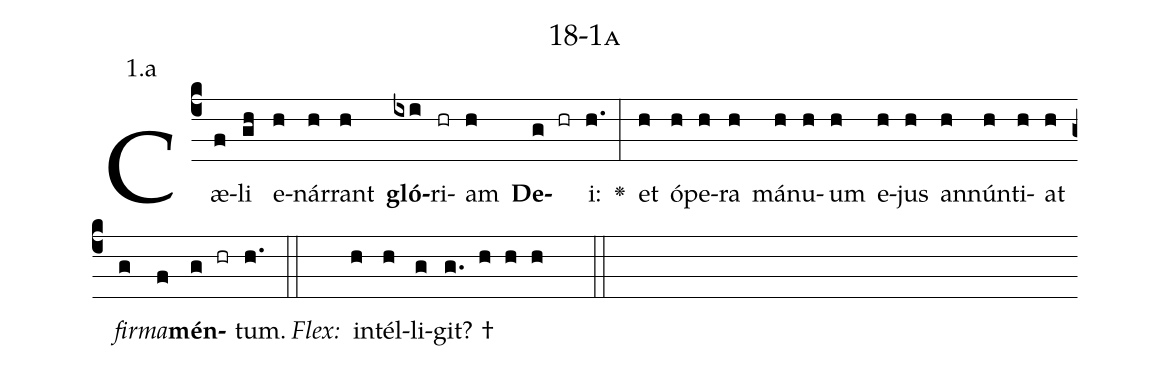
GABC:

name: 18-1a;
annotation: 1.a;
%%
(c4)Cæ(f)li(gh) e(h)nár(h)rant(h) <b>gló</b>(ixi)ri(hr)am(h) <b>De</b>(g hr)i:(h.) <v>\greheightstar</v>(:) et(h) ó(h)pe(h)ra(h) má(h)nu(h)um(h) e(h)jus(h) an(h)nún(h)ti(h)at(h) <i>fir</i>(g)<i>ma</i>(f)<b>mén</b>(g hr)tum.(h.) (::)
<i>Flex:</i>()  in(h)tél(h)li(g)git? †(g. h h h  ::)

%E(h) u(h) o(g) u(f) a(g) e.(h.) (::)
